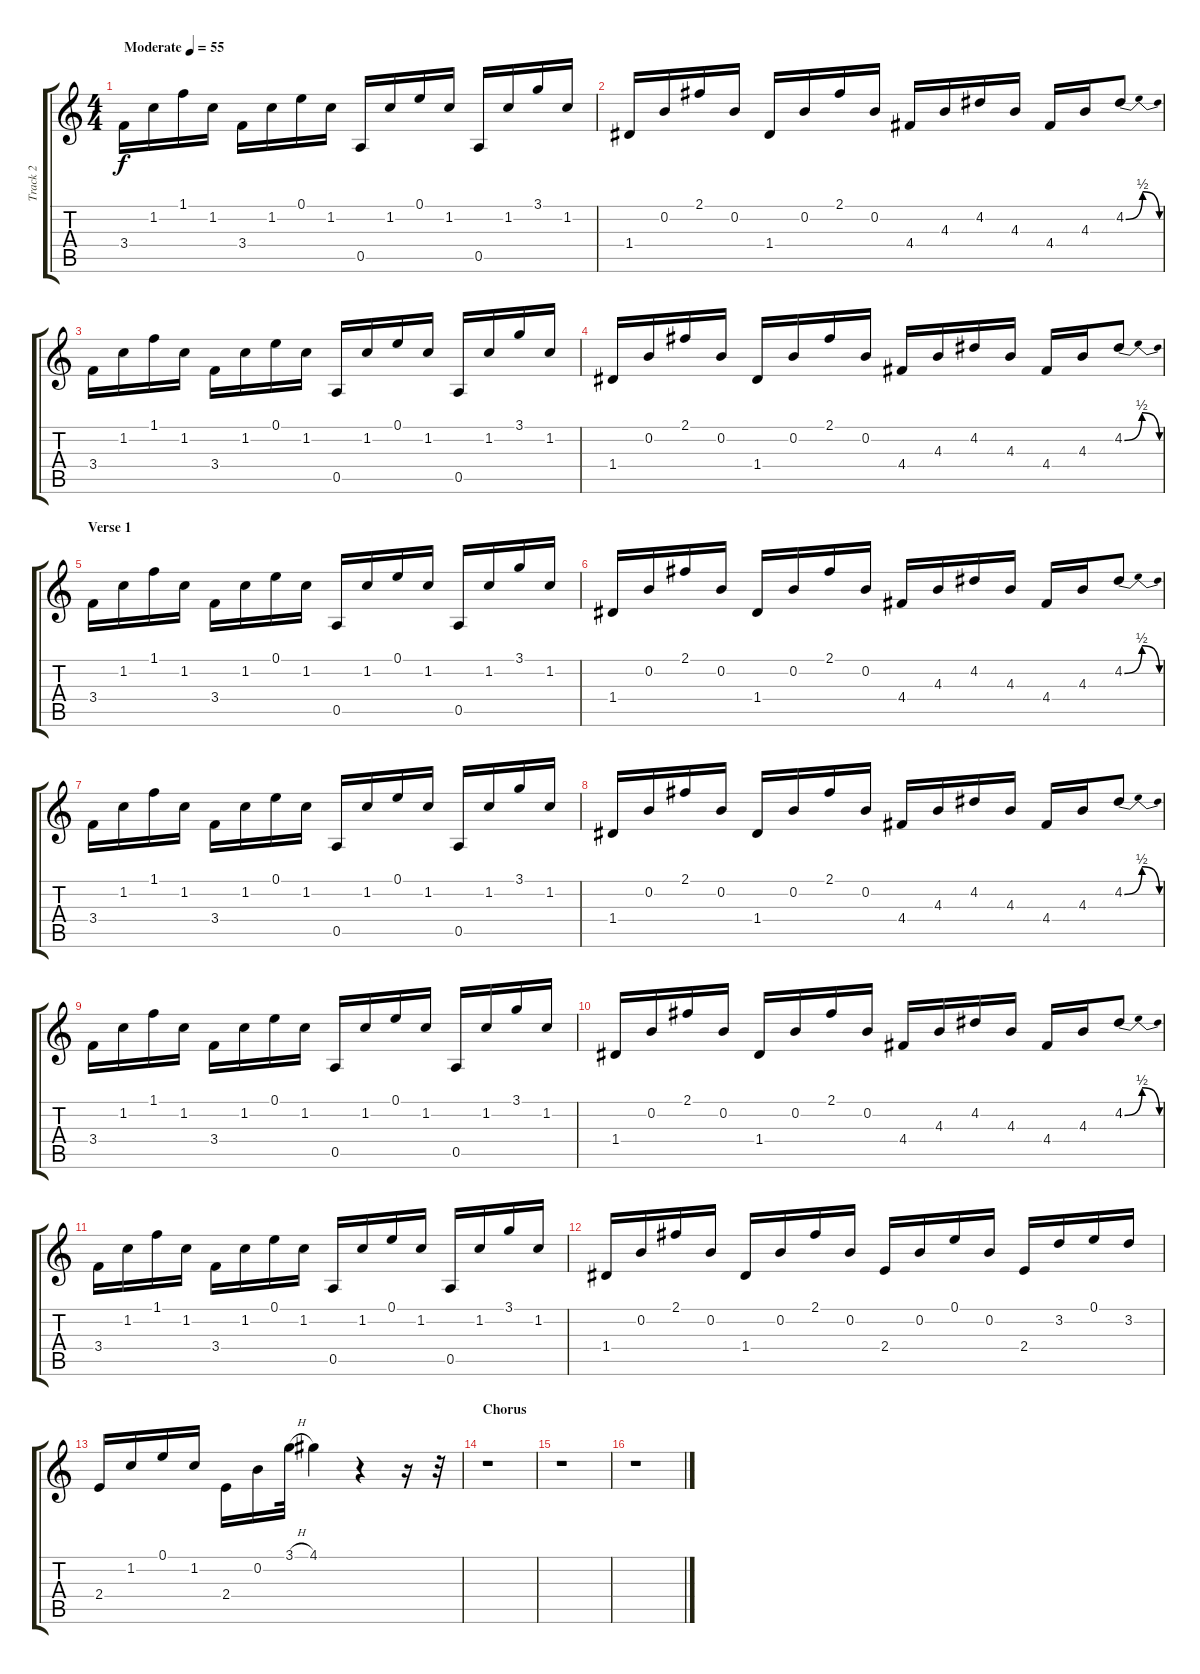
\track ("Track 2" "Track 2") {instrument electricguitarjazz}
\staff {score tabs}
\tuning (E4 B3 G3 D3 A2 E2) {hide}
\ts (4 4)
\tempo (55 "Moderate")
\clef g2
\ks c
3.4.16{dy f instrument electricguitarjazz} 1.2.16 1.1.16 1.2.16 3.4.16 1.2.16 0.1.16 1.2.16 0.5.16 1.2.16 0.1.16 1.2.16 0.5.16 1.2.16 3.1.16 1.2.16 |
1.4.16 0.2.16 2.1.16 0.2.16 1.4.16 0.2.16 2.1.16 0.2.16 4.4.16 4.3.16 4.2.16 4.3.16 4.4.16 4.3.16 4.2{be (bendrelease 0 0 30 2 30 2 60 0)}.8 |
3.4.16 1.2.16 1.1.16 1.2.16 3.4.16 1.2.16 0.1.16 1.2.16 0.5.16 1.2.16 0.1.16 1.2.16 0.5.16 1.2.16 3.1.16 1.2.16 |
1.4.16 0.2.16 2.1.16 0.2.16 1.4.16 0.2.16 2.1.16 0.2.16 4.4.16 4.3.16 4.2.16 4.3.16 4.4.16 4.3.16 4.2{be (bendrelease 0 0 30 2 30 2 60 0)}.8 |
\section ("" "Verse 1")
3.4.16 1.2.16 1.1.16 1.2.16 3.4.16 1.2.16 0.1.16 1.2.16 0.5.16 1.2.16 0.1.16 1.2.16 0.5.16 1.2.16 3.1.16 1.2.16 |
1.4.16 0.2.16 2.1.16 0.2.16 1.4.16 0.2.16 2.1.16 0.2.16 4.4.16 4.3.16 4.2.16 4.3.16 4.4.16 4.3.16 4.2{be (bendrelease 0 0 30 2 30 2 60 0)}.8 |
3.4.16 1.2.16 1.1.16 1.2.16 3.4.16 1.2.16 0.1.16 1.2.16 0.5.16 1.2.16 0.1.16 1.2.16 0.5.16 1.2.16 3.1.16 1.2.16 |
1.4.16 0.2.16 2.1.16 0.2.16 1.4.16 0.2.16 2.1.16 0.2.16 4.4.16 4.3.16 4.2.16 4.3.16 4.4.16 4.3.16 4.2{be (bendrelease 0 0 30 2 30 2 60 0)}.8 |
3.4.16 1.2.16 1.1.16 1.2.16 3.4.16 1.2.16 0.1.16 1.2.16 0.5.16 1.2.16 0.1.16 1.2.16 0.5.16 1.2.16 3.1.16 1.2.16 |
1.4.16 0.2.16 2.1.16 0.2.16 1.4.16 0.2.16 2.1.16 0.2.16 4.4.16 4.3.16 4.2.16 4.3.16 4.4.16 4.3.16 4.2{be (bendrelease 0 0 30 2 30 2 60 0)}.8 |
3.4.16 1.2.16 1.1.16 1.2.16 3.4.16 1.2.16 0.1.16 1.2.16 0.5.16 1.2.16 0.1.16 1.2.16 0.5.16 1.2.16 3.1.16 1.2.16 |
1.4.16 0.2.16 2.1.16 0.2.16 1.4.16 0.2.16 2.1.16 0.2.16 2.4.16 0.2.16 0.1.16 0.2.16 2.4.16 3.2.16 0.1.16 3.2.16 |
2.4.16 1.2.16 0.1.16 1.2.16 2.4.16 0.2.16 3.1{h}.32 4.1.4 r.4 r.16 r.32 |
\section ("" "Chorus")
r.1 |
r.1 |
r.1
